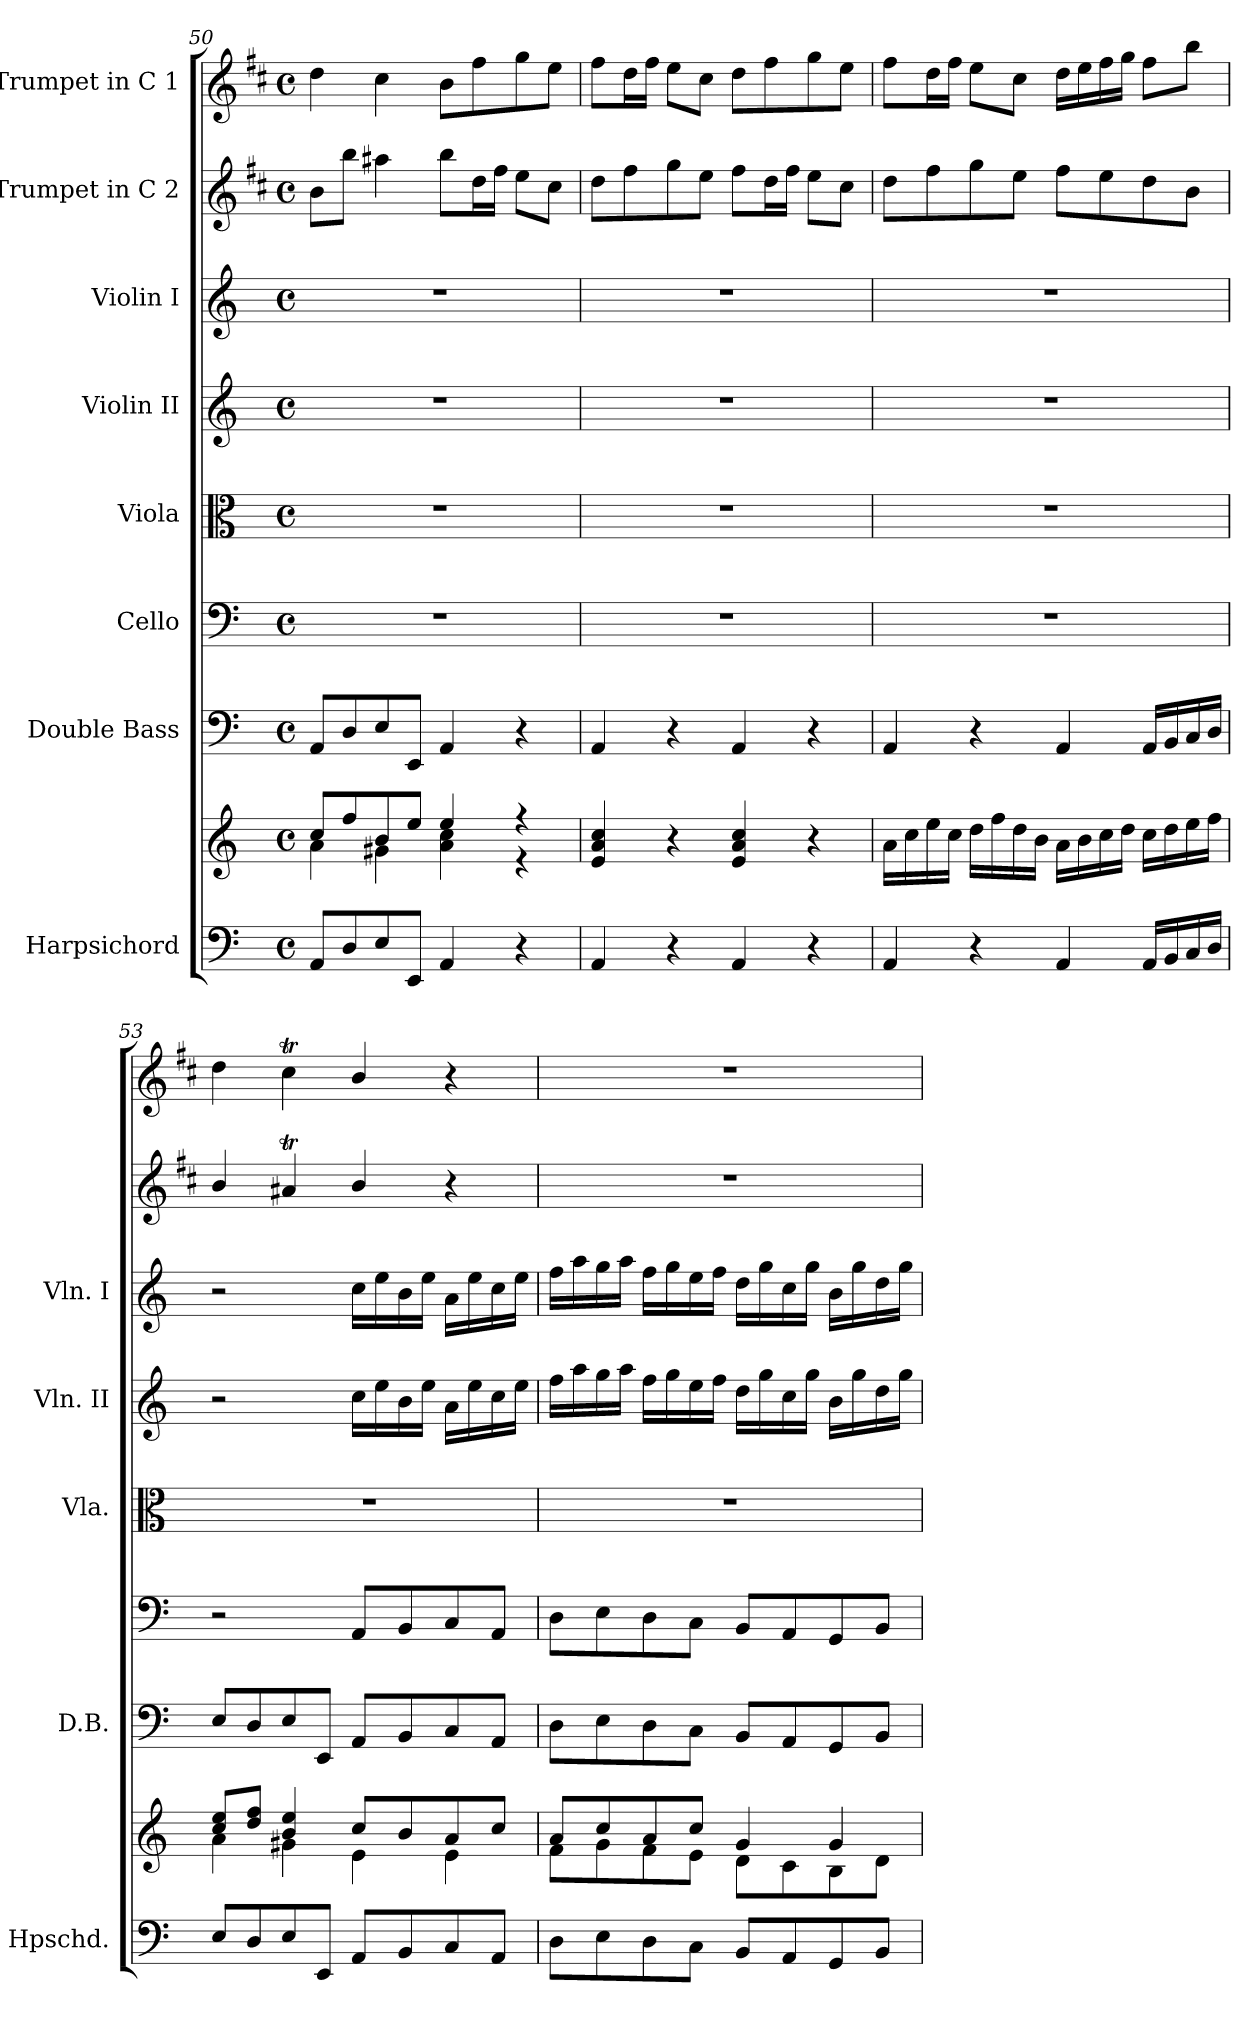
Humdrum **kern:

**kern	**kern	**kern	**kern	**kern	**kern	**kern	**kern	**kern
*part8	*part8	*part7	*part6	*part5	*part4	*part3	*part2	*part1
*staff9	*staff8	*staff7	*staff6	*staff5	*staff4	*staff3	*staff2	*staff1
*I"Harpsichord	*	*I"Double Bass	*I"Cello	*I"Viola	*I"Violin II	*I"Violin I	*I"Trumpet in C 2	*I"Trumpet in C 1
*I'Hpschd.	*	*I'D.B.	*	*I'Vla.	*I'Vln. II	*I'Vln. I	*	*
!!LO:PB:g=z
*clefF4	*clefG2	*clefF4	*clefF4	*clefC3	*clefG2	*clefG2	*clefG2	*clefG2
*	*	*ITrd7c12	*	*	*	*	*ITrd1c2	*ITrd1c2
*k[]	*k[]	*k[]	*k[]	*k[]	*k[]	*k[]	*k[]	*k[]
*M4/4	*M4/4	*M4/4	*M4/4	*M4/4	*M4/4	*M4/4	*M4/4	*M4/4
*met(c)	*met(c)	*met(c)	*met(c)	*met(c)	*met(c)	*met(c)	*met(c)	*met(c)
=50	=50	=50	=50	=50	=50	=50	=50	=50
*	*^	*	*	*	*	*	*	*
8AA/L	8cc/L	4a\	8AAA/L	1r	1r	1r	1r	8a\L	4cc\
8D/	8ff/	.	8DD/	.	.	.	.	8aa\J	.
8E/	8b/	4g#X\	8EE/	.	.	.	.	4gg#X\	4b\
8EE/J	8ee/J	.	8EEE/J	.	.	.	.	.	.
4AA/	4ee/	4a\ 4cc\	4AAA/	.	.	.	.	8aa\L	8a\L
.	.	.	.	.	.	.	.	16cc\L	8ee\
.	.	.	.	.	.	.	.	16ee\JJ	.
4r	4r	4r	4r	.	.	.	.	8dd\L	8ff\
.	.	.	.	.	.	.	.	8b\J	8dd\J
*	*v	*v	*	*	*	*	*	*	*
=51	=51	=51	=51	=51	=51	=51	=51	=51
4AA/	4e/ 4a/ 4cc/	4AAA/	1r	1r	1r	1r	8cc\L	8ee\L
.	.	.	.	.	.	.	8ee\	16cc\L
.	.	.	.	.	.	.	.	16ee\JJ
4r	4r	4r	.	.	.	.	8ff\	8dd\L
.	.	.	.	.	.	.	8dd\J	8b\J
4AA/	4e/ 4a/ 4cc/	4AAA/	.	.	.	.	8ee\L	8cc\L
.	.	.	.	.	.	.	16cc\L	8ee\
.	.	.	.	.	.	.	16ee\JJ	.
4r	4r	4r	.	.	.	.	8dd\L	8ff\
.	.	.	.	.	.	.	8b\J	8dd\J
=52	=52	=52	=52	=52	=52	=52	=52	=52
4AA/	16a\LL	4AAA/	1r	1r	1r	1r	8cc\L	8ee\L
.	16cc\	.	.	.	.	.	.	.
.	16ee\	.	.	.	.	.	8ee\	16cc\L
.	16cc\JJ	.	.	.	.	.	.	16ee\JJ
4r	16dd\LL	4r	.	.	.	.	8ff\	8dd\L
.	16ff\	.	.	.	.	.	.	.
.	16dd\	.	.	.	.	.	8dd\J	8b\J
.	16b\JJ	.	.	.	.	.	.	.
4AA/	16a\LL	4AAA/	.	.	.	.	8ee\L	16cc\LL
.	16b\	.	.	.	.	.	.	16dd\
.	16cc\	.	.	.	.	.	8dd\	16ee\
.	16dd\JJ	.	.	.	.	.	.	16ff\JJ
16AA/LL	16cc\LL	16AAA/LL	.	.	.	.	8cc\	8ee\L
16BB/	16dd\	16BBB/	.	.	.	.	.	.
16C/	16ee\	16CC/	.	.	.	.	8a\J	8aa\J
16D/JJ	16ff\JJ	16DD/JJ	.	.	.	.	.	.
!!LO:PB:g=z
=53	=53	=53	=53	=53	=53	=53	=53	=53
*	*^	*	*	*	*	*	*	*
8E/L	8cc/ 8ee/L	4a\	8EE/L	2r	1r	2r	2r	4a/	4cc\
8D/	8dd/ 8ff/J	.	8DD/	.	.	.	.	.	.
8E/	4b/ 4ee/	4g#X\	8EE/	.	.	.	.	4g#Xt/	4bt\
8EE/J	.	.	8EEE/J	.	.	.	.	.	.
8AA/L	8cc/L	4e\	8AAA/L	8AA/L	.	16cc\LL	16cc\LL	4a/	4a/
.	.	.	.	.	.	16ee\	16ee\	.	.
8BB/	8b/	.	8BBB/	8BB/	.	16b\	16b\	.	.
.	.	.	.	.	.	16ee\JJ	16ee\JJ	.	.
8C/	8a/	4e\	8CC/	8C/	.	16a\LL	16a\LL	4r	4r
.	.	.	.	.	.	16ee\	16ee\	.	.
8AA/J	8cc/J	.	8AAA/J	8AA/J	.	16cc\	16cc\	.	.
.	.	.	.	.	.	16ee\JJ	16ee\JJ	.	.
=54	=54	=54	=54	=54	=54	=54	=54	=54	=54
8D\L	8a/L	8f\L	8DD\L	8D\L	1r	16ff\LL	16ff\LL	1r	1r
.	.	.	.	.	.	16aa\	16aa\	.	.
8E\	8cc/	8g\	8EE\	8E\	.	16gg\	16gg\	.	.
.	.	.	.	.	.	16aa\JJ	16aa\JJ	.	.
8D\	8a/	8f\	8DD\	8D\	.	16ff\LL	16ff\LL	.	.
.	.	.	.	.	.	16gg\	16gg\	.	.
8C\J	8cc/J	8e\J	8CC\J	8C\J	.	16ee\	16ee\	.	.
.	.	.	.	.	.	16ff\JJ	16ff\JJ	.	.
8BB/L	4g/	8d\L	8BBB/L	8BB/L	.	16dd\LL	16dd\LL	.	.
.	.	.	.	.	.	16gg\	16gg\	.	.
8AA/	.	8c\	8AAA/	8AA/	.	16cc\	16cc\	.	.
.	.	.	.	.	.	16gg\JJ	16gg\JJ	.	.
8GG/	4g/	8B\	8GGG/	8GG/	.	16b\LL	16b\LL	.	.
.	.	.	.	.	.	16gg\	16gg\	.	.
8BB/J	.	8d\J	8BBB/J	8BB/J	.	16dd\	16dd\	.	.
.	.	.	.	.	.	16gg\JJ	16gg\JJ	.	.
*	*v	*v	*	*	*	*	*	*	*
=	=	=	=	=	=	=	=	=
*-	*-	*-	*-	*-	*-	*-	*-	*-
